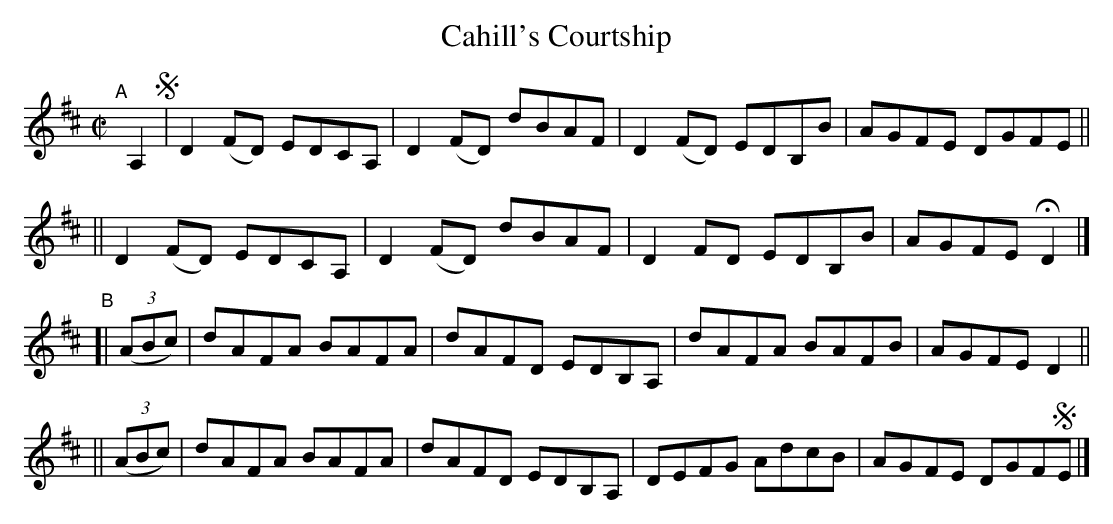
X:1
T: Cahill's Courtship
M: C|
L: 1/8
K: D
"^A"[|] A,2 !segno!\
|  D2(FD) EDCA, | D2(FD) dBAF | D2(FD) EDB,B | AGFE DGFE ||
|| D2(FD) EDCA, | D2(FD) dBAF | D2FD   EDB,B | AGFE HD2 |]
"^B"\
[| (3(ABc) | dAFA BAFA | dAFD EDB,A, | dAFA BAFB | AGFE D2 ||
|| (3(ABc) | dAFA BAFA | dAFD EDB,A, | DEFG AdcB | AGFE DGF!segno!E |]
